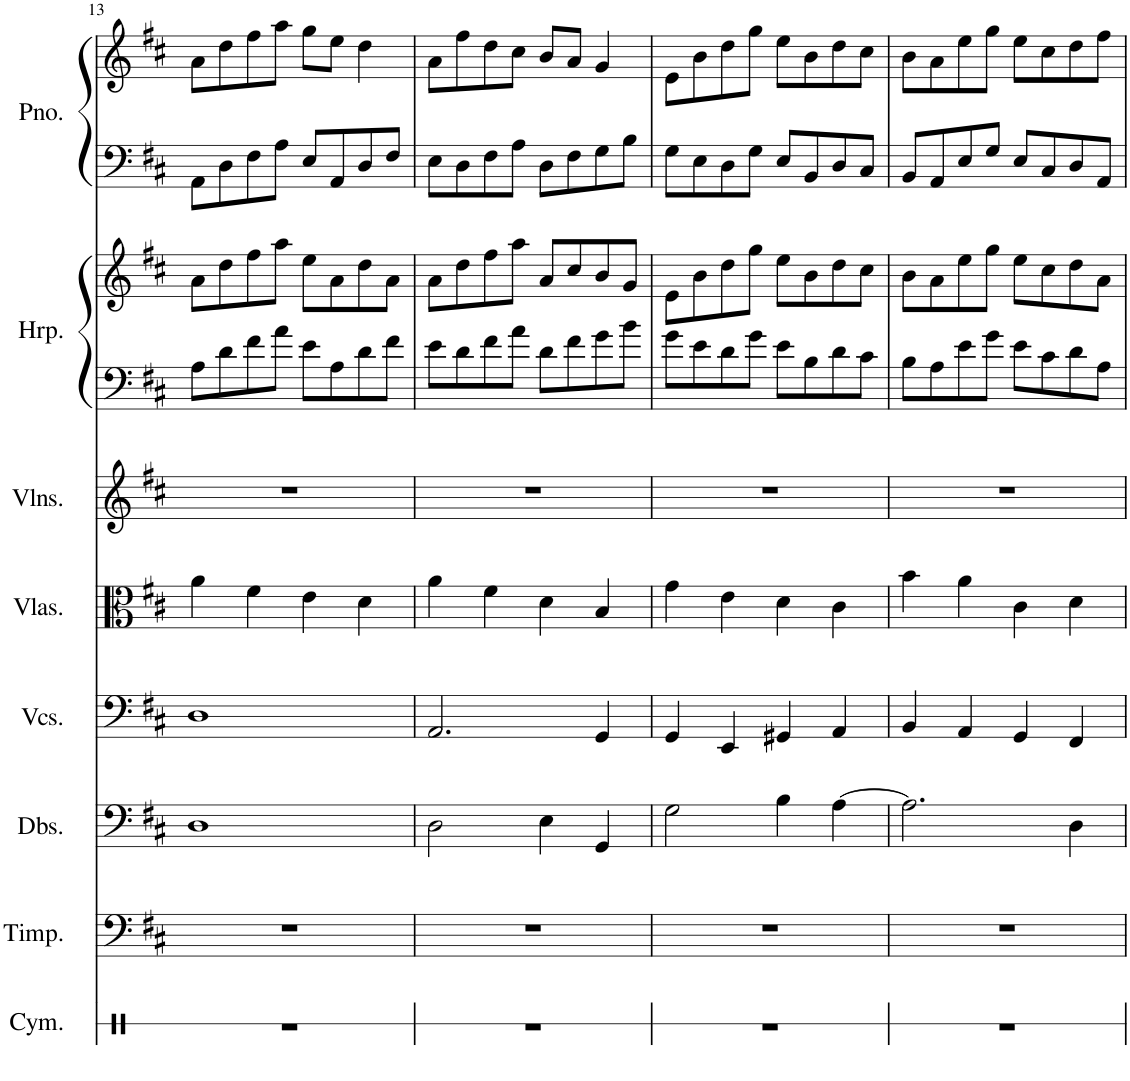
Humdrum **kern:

**kern	**kern	**kern	**kern	**kern	**kern	**kern	**kern	**kern	**kern
*part8	*part7	*part6	*part5	*part4	*part3	*part2	*part2	*part1	*part1
*staff10	*staff9	*staff8	*staff7	*staff6	*staff5	*staff4	*staff3	*staff2	*staff1
*I"Cymbal	*I"Timpani	*I"Double Basses	*I"Violoncellos	*I"Violas	*I"Violins	*I"Harp	*	*I"Piano	*
*I'Cym.	*I'Timp.	*I'Dbs.	*I'Vcs.	*I'Vlas.	*I'Vlns.	*I'Hrp.	*	*I'Pno.	*
!!LO:PB:g=z
*clefX	*clefF4	*clefF4	*clefF4	*clefC3	*clefG2	*clefF4	*clefG2	*clefF4	*clefG2
*	*	*Trd7c12	*	*	*	*	*	*	*
*k[]	*k[f#c#]	*k[f#c#]	*k[f#c#]	*k[f#c#]	*k[f#c#]	*k[f#c#]	*k[f#c#]	*k[f#c#]	*k[f#c#]
*M4/4	*M4/4	*M4/4	*M4/4	*M4/4	*M4/4	*M4/4	*M4/4	*M4/4	*M4/4
*met(c)	*met(c)	*met(c)	*met(c)	*met(c)	*met(c)	*met(c)	*met(c)	*met(c)	*met(c)
=13	=13	=13	=13	=13	=13	=13	=13	=13	=13
1r	1r	1D	1D	4a\	1r	8A\L	8a\L	8AA\L	8a\L
.	.	.	.	.	.	8d\	8dd\	8D\	8dd\
.	.	.	.	4f#\	.	8f#\	8ff#\	8F#\	8ff#\
.	.	.	.	.	.	8a\J	8aa\J	8A\J	8aa\J
.	.	.	.	4e\	.	8e\L	8ee\L	8E/L	8gg\L
.	.	.	.	.	.	8A\	8a\	8AA/	8ee\J
.	.	.	.	4d\	.	8d\	8dd\	8D/	4dd\
.	.	.	.	.	.	8f#\J	8a\J	8F#/J	.
=14	=14	=14	=14	=14	=14	=14	=14	=14	=14
1r	1r	2D\	2.AA/	4a\	1r	8e\L	8a\L	8E\L	8a\L
.	.	.	.	.	.	8d\	8dd\	8D\	8ff#\
.	.	.	.	4f#\	.	8f#\	8ff#\	8F#\	8dd\
.	.	.	.	.	.	8a\J	8aa\J	8A\J	8cc#\J
.	.	4E\	.	4d\	.	8d\L	8a/L	8D\L	8b/L
.	.	.	.	.	.	8f#\	8cc#/	8F#\	8a/J
.	.	4GG/	4GG/	4B/	.	8g\	8b/	8G\	4g/
.	.	.	.	.	.	8b\J	8g/J	8B\J	.
=15	=15	=15	=15	=15	=15	=15	=15	=15	=15
1r	1r	2G\	4GG/	4g\	1r	8g\L	8e\L	8G\L	8e\L
.	.	.	.	.	.	8e\	8b\	8E\	8b\
.	.	.	4EE/	4e\	.	8d\	8dd\	8D\	8dd\
.	.	.	.	.	.	8g\J	8gg\J	8G\J	8gg\J
.	.	4B\	4GG#X/	4d\	.	8e\L	8ee\L	8E/L	8ee\L
.	.	.	.	.	.	8B\	8b\	8BB/	8b\
.	.	[4A\	4AA/	4c#\	.	8d\	8dd\	8D/	8dd\
.	.	.	.	.	.	8c#\J	8cc#\J	8C#/J	8cc#\J
=16	=16	=16	=16	=16	=16	=16	=16	=16	=16
1r	1r	2.A\]	4BB/	4b\	1r	8B\L	8b\L	8BB/L	8b\L
.	.	.	.	.	.	8A\	8a\	8AA/	8a\
.	.	.	4AA/	4a\	.	8e\	8ee\	8E/	8ee\
.	.	.	.	.	.	8g\J	8gg\J	8G/J	8gg\J
.	.	.	4GG/	4c#\	.	8e\L	8ee\L	8E/L	8ee\L
.	.	.	.	.	.	8c#\	8cc#\	8C#/	8cc#\
.	.	4D\	4FF#/	4d\	.	8d\	8dd\	8D/	8dd\
.	.	.	.	.	.	8A\J	8a\J	8AA/J	8ff#\J
=	=	=	=	=	=	=	=	=	=
*-	*-	*-	*-	*-	*-	*-	*-	*-	*-
